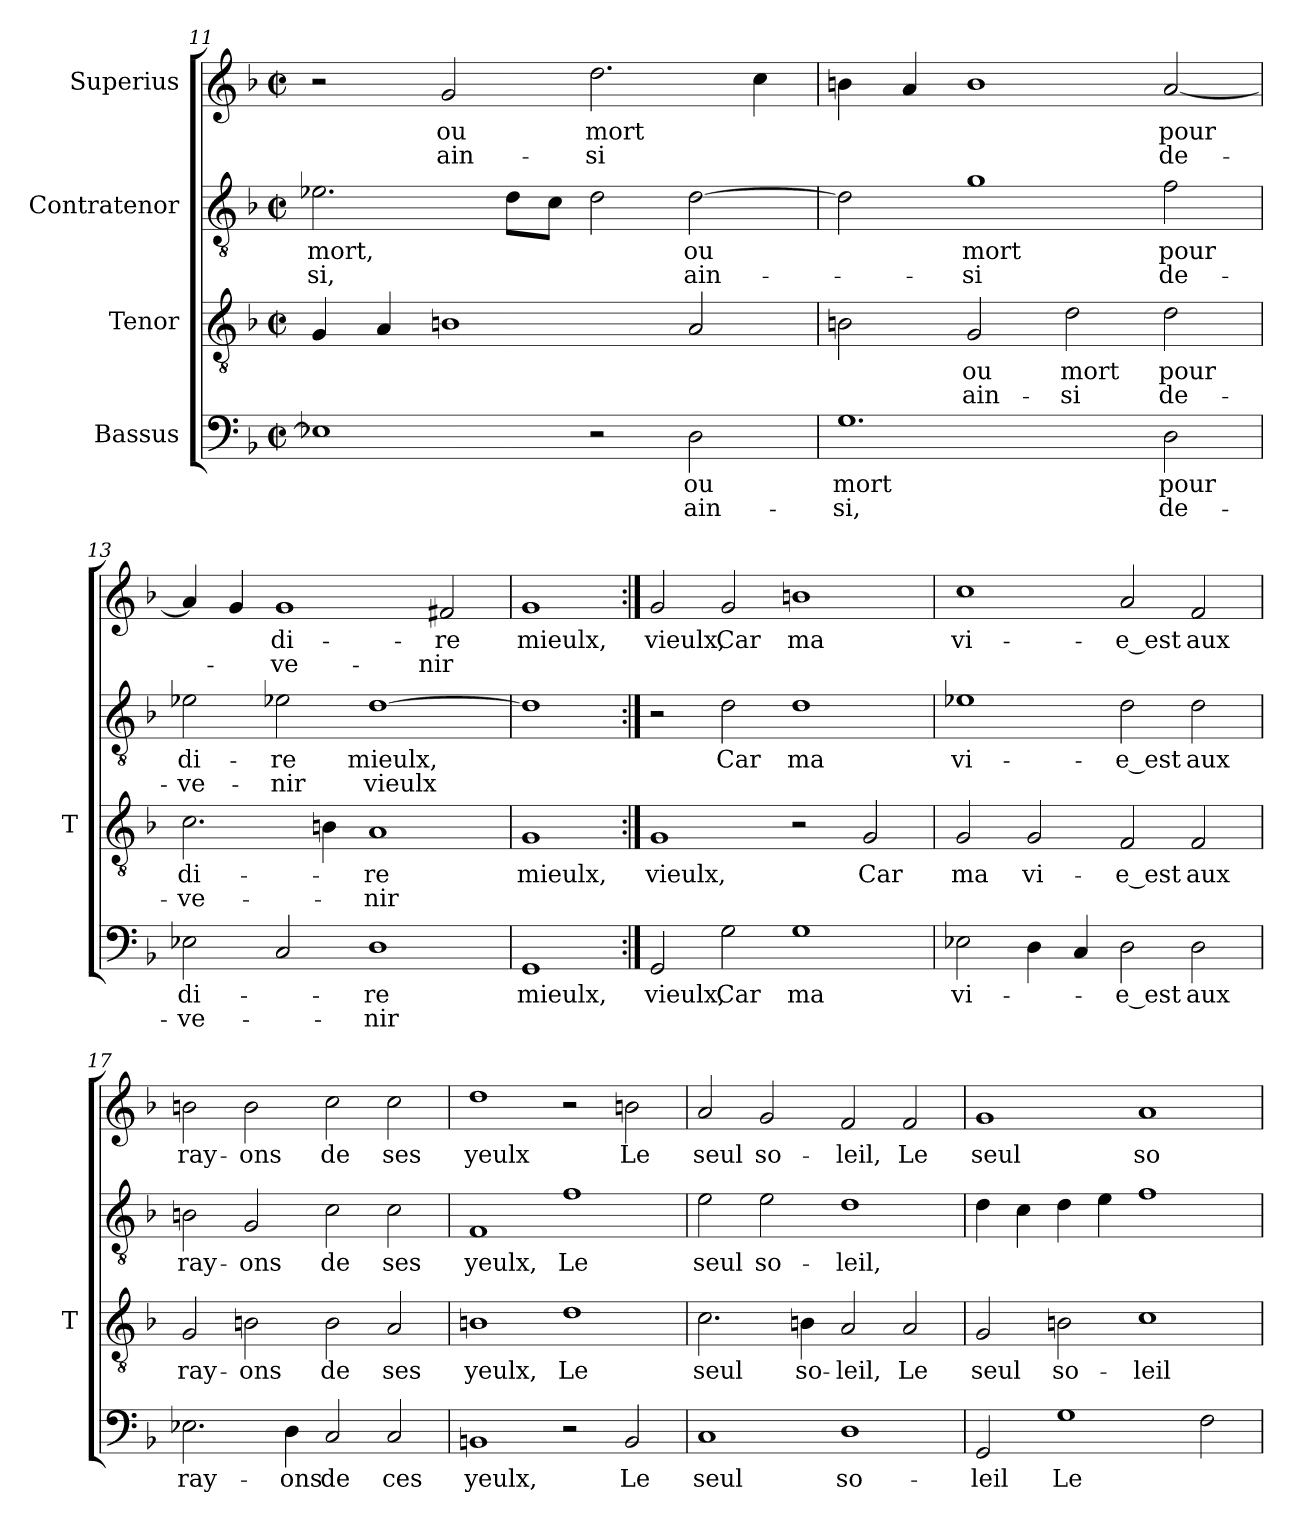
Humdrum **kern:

**kern	**text	**text	**kern	**text	**text	**kern	**text	**text	**kern	**text	**text
*part4	*part4	*part4	*part3	*part3	*part3	*part2	*part2	*part2	*part1	*part1	*part1
*staff4	*staff4	*staff4	*staff3	*staff3	*staff3	*staff2	*staff2	*staff2	*staff1	*staff1	*staff1
*I"Bassus	*	*	*I"Tenor	*	*	*I"Contratenor	*	*	*I"Superius	*	*
*	*	*	*I'T	*	*	*	*	*	*	*	*
*clefF4	*	*	*clefGv2	*	*	*clefGv2	*	*	*clefG2	*	*
*k[b-]	*	*	*k[b-]	*	*	*k[b-]	*	*	*k[b-]	*	*
*F:	*	*	*F:	*	*	*F:	*	*	*F:	*	*
*M2/2	*	*	*M2/2	*	*	*M2/2	*	*	*M2/2	*	*
*met(c|)	*	*	*met(c|)	*	*	*met(c|)	*	*	*met(c|)	*	*
=11	=11	=11	=11	=11	=11	=11	=11	=11	=11	=11	=11
1E-X]	.	.	4G	.	.	2.e-X	-mort,	-si,	2r	.	.
.	.	.	4A	.	.	.	.	.	.	.	.
.	.	.	1B	.	.	.	.	.	2g	-ou	ain-
.	.	.	.	.	.	8dL	.	.	.	.	.
.	.	.	.	.	.	8cJ	.	.	.	.	.
2r	.	.	.	.	.	2d	.	.	2.dd	-mort	-si
2D	-ou	ain-	2A	.	.	[2d	-ou	ain-	.	.	.
.	.	.	.	.	.	.	.	.	4cc	.	.
=12	=12	=12	=12	=12	=12	=12	=12	=12	=12	=12	=12
1.G	-mort	-si,	2B	.	.	2d]	.	.	4b	.	.
.	.	.	.	.	.	.	.	.	4a	.	.
.	.	.	2G	-ou	ain-	1g	-mort	-si	1b	.	.
.	.	.	2d	-mort	-si	.	.	.	.	.	.
2D	-pour	de-	2d	-pour	de-	2f	-pour	de-	[2a	-pour	de-
=13	=13	=13	=13	=13	=13	=13	=13	=13	=13	=13	=13
2E-X	di-	ve-	2.c	di-	ve-	2e-X	di-	ve-	4a]	.	.
.	.	.	.	.	.	.	.	.	4g	.	.
2C	.	.	.	.	.	2e-X	-re	-nir	1g	di-	ve-
.	.	.	4B	.	.	.	.	.	.	.	.
1D	-re	-nir	1A	-re	-nir	[1d	-mieulx,	-vieulx	.	.	.
.	.	.	.	.	.	.	.	.	2f#X	-re	-nir
=14	=14	=14	=14	=14	=14	=14	=14	=14	=14	=14	=14
1GG	-mieulx,	.	1G	-mieulx,	.	1d]	.	.	1g	-mieulx,	.
=15:|!	=15:|!	=15:|!	=15:|!	=15:|!	=15:|!	=15:|!	=15:|!	=15:|!	=15:|!	=15:|!	=15:|!
2GG	-vieulx,	.	1G	-vieulx,	.	2r	.	.	2g	-vieulx,	.
2G	-Car	.	.	.	.	2d	-Car	.	2g	-Car	.
1G	-ma	.	2r	.	.	1d	-ma	.	1b	-ma	.
.	.	.	2G	-Car	.	.	.	.	.	.	.
=16	=16	=16	=16	=16	=16	=16	=16	=16	=16	=16	=16
2E-X	vi-	.	2G	-ma	.	1e-X	vi-	.	1cc	vi-	.
4D	.	.	2G	vi-	.	.	.	.	.	.	.
4C	.	.	.	.	.	.	.	.	.	.	.
2D	-e_est	.	2F	-e_est	.	2d	-e_est	.	2a	-e_est	.
2D	-aux	.	2F	-aux	.	2d	-aux	.	2f	-aux	.
=17	=17	=17	=17	=17	=17	=17	=17	=17	=17	=17	=17
2.E-X	ray-	.	2G	ray-	.	2B	ray-	.	2b	ray-	.
.	.	.	2B	-ons	.	2G	-ons	.	2b	-ons	.
4D	-ons	.	.	.	.	.	.	.	.	.	.
2C	-de	.	2B	-de	.	2c	-de	.	2cc	-de	.
2C	-ces	.	2A	-ses	.	2c	-ses	.	2cc	-ses	.
=18	=18	=18	=18	=18	=18	=18	=18	=18	=18	=18	=18
1BB	-yeulx,	.	1B	-yeulx,	.	1F	-yeulx,	.	1dd	-yeulx	.
2r	.	.	1d	-Le	.	1f	-Le	.	2r	.	.
2BB	-Le	.	.	.	.	.	.	.	2b	-Le	.
=19	=19	=19	=19	=19	=19	=19	=19	=19	=19	=19	=19
1C	-seul	.	2.c	-seul	.	2e	-seul	.	2a	-seul	.
.	.	.	.	.	.	2e	so-	.	2g	so-	.
.	.	.	4B	so-	.	.	.	.	.	.	.
1D	so-	.	2A	-leil,	.	1d	-leil,	.	2f	-leil,	.
.	.	.	2A	-Le	.	.	.	.	2f	-Le	.
!!LO:PB:g=z
=20	=20	=20	=20	=20	=20	=20	=20	=20	=20	=20	=20
2GG	-leil	.	2G	-seul	.	4d	.	.	1g	-seul	.
.	.	.	.	.	.	4c	.	.	.	.	.
1G	-Le	.	2B	so-	.	4d	.	.	.	.	.
.	.	.	.	.	.	4e	.	.	.	.	.
.	.	.	1c	-leil	.	1f	.	.	1a	so-	.
2F	.	.	.	.	.	.	.	.	.	.	.
=	=	=	=	=	=	=	=	=	=	=	=
*-	*-	*-	*-	*-	*-	*-	*-	*-	*-	*-	*-
